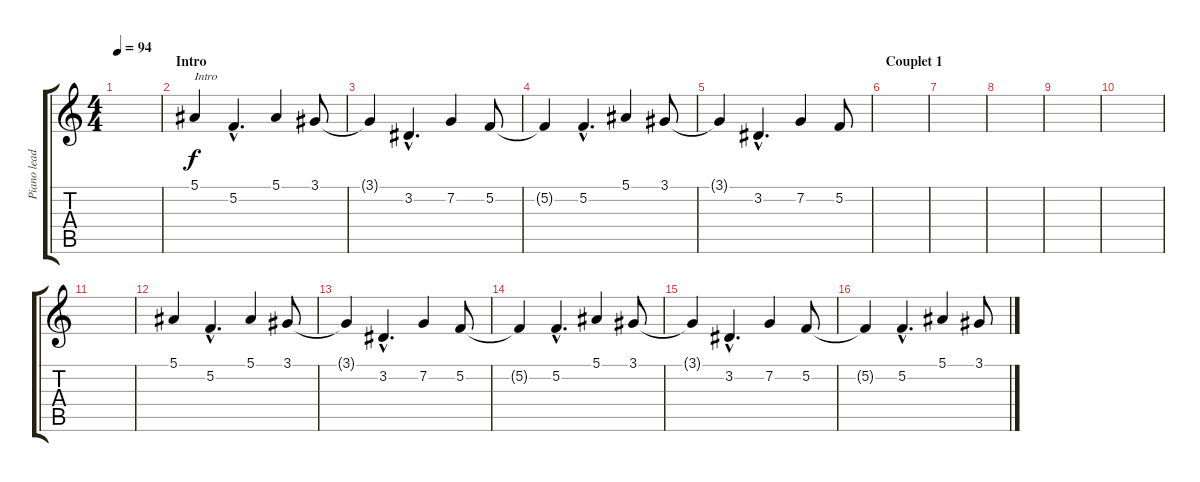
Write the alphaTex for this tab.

\track ("Piano lead" "Piano lead") {instrument acousticgrandpiano}
\staff {score tabs}
\tuning (F4 C4 Ab3 Eb3 Bb2 F2) {hide}
\ts (4 4)
\tempo 94
\clef g2
\ks c
|
\section ("" "Intro")
5.1.4{txt "Intro"} 5.2{hac}.4{d} 5.1.4 3.1.8 |
3.1{t}.4 3.2{hac}.4{d} 7.2.4 5.2.8 |
5.2{t}.4 5.2{hac}.4{d} 5.1.4 3.1.8 |
3.1{t}.4 3.2{hac}.4{d} 7.2.4 5.2.8 |
\section ("" "Couplet 1")
|
|
|
|
|
|
5.1.4 5.2{hac}.4{d} 5.1.4 3.1.8 |
3.1{t}.4 3.2{hac}.4{d} 7.2.4 5.2.8 |
5.2{t}.4 5.2{hac}.4{d} 5.1.4 3.1.8 |
3.1{t}.4 3.2{hac}.4{d} 7.2.4 5.2.8 |
5.2{t}.4 5.2{hac}.4{d} 5.1.4 3.1.8
